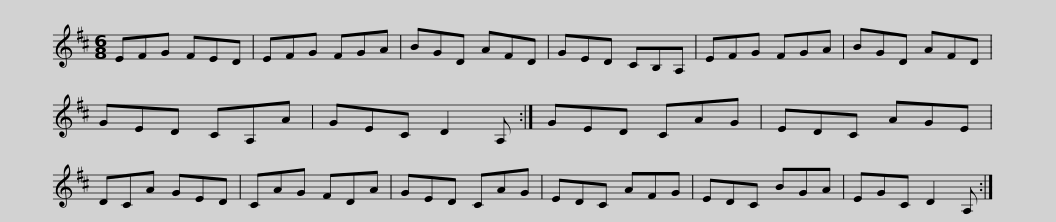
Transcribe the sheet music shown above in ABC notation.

X:1
L:1/8
M:6/8
I:linebreak $
K:D
V:1 treble
V:1
 EFG FED | EFG FGA | BGD AFD | GED CB,A, | EFG FGA | %5
 BGD AFD | GED CA,A |$ GEC D2 A, :| GED CAG | EDC AGE | %10
 DCA GED | CAG FDA | GED CAG | EDC AFG |$ EDC BGA | %15
 EGC D2 A, :| %16
